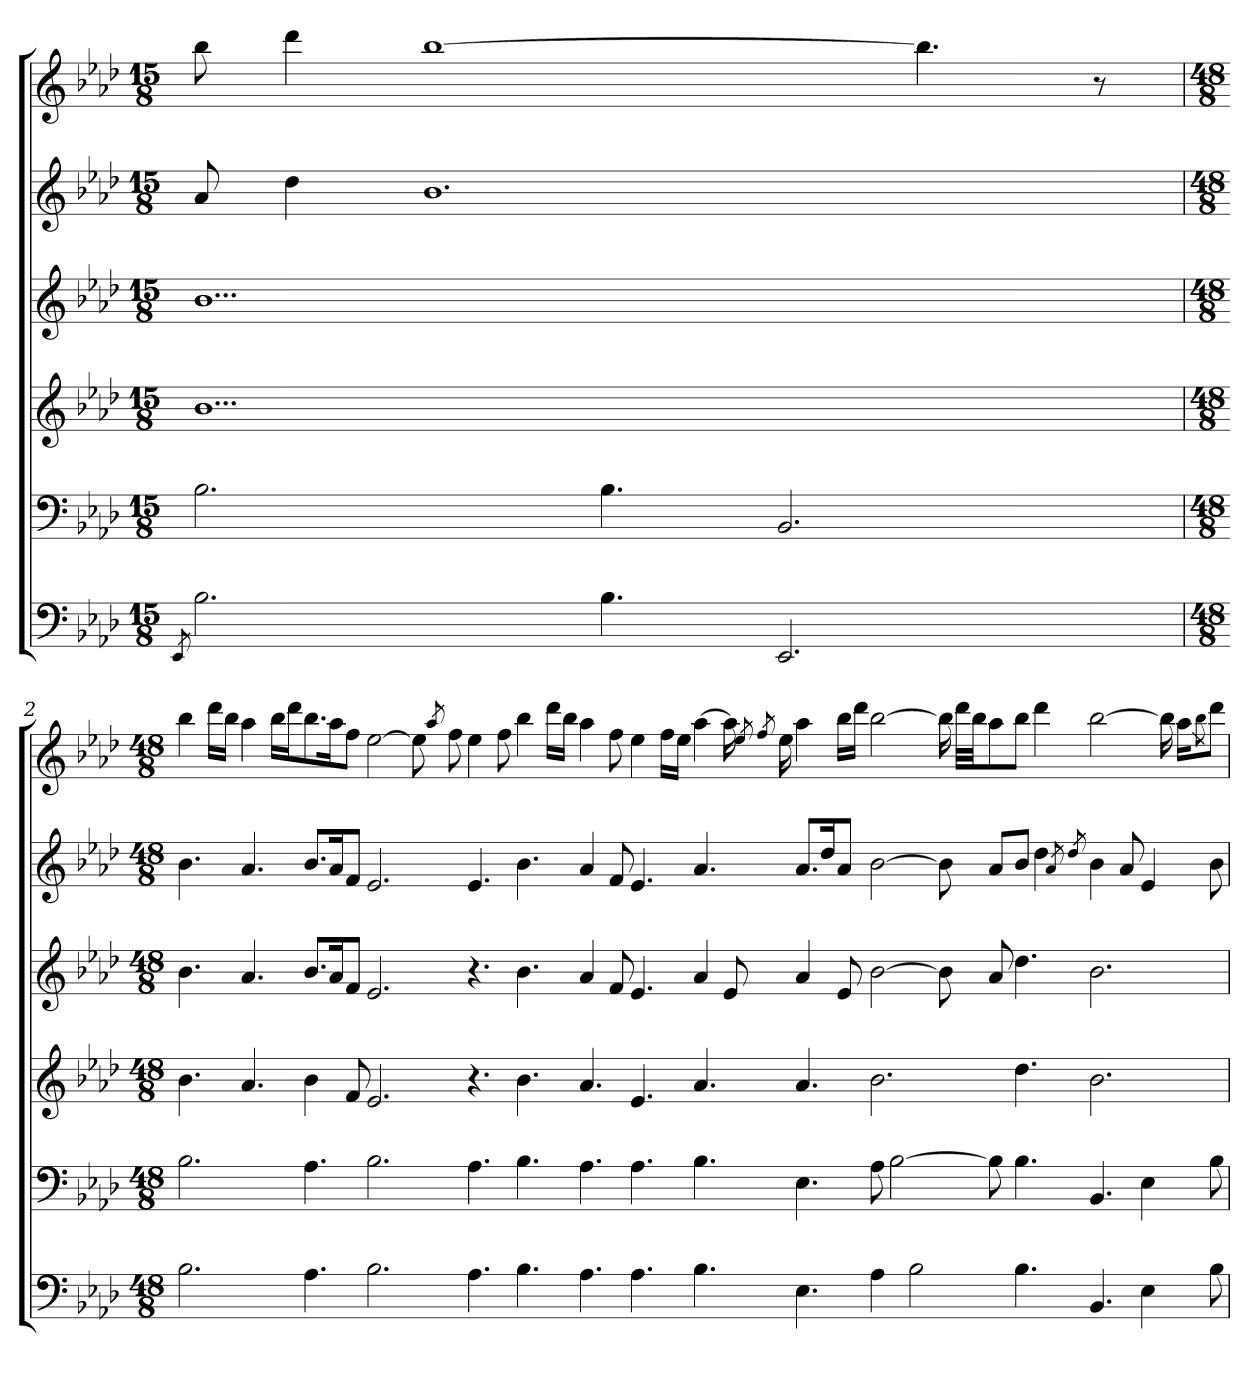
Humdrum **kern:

**kern	**kern	**kern	**kern	**kern	**kern
*part6	*part5	*part4	*part3	*part2	*part1
*staff6	*staff5	*staff4	*staff3	*staff2	*staff1
*clefF4	*clefF4	*clefG2	*clefG2	*clefG2	*clefG2
*k[b-e-a-d-]	*k[b-e-a-d-]	*k[b-e-a-d-]	*k[b-e-a-d-]	*k[b-e-a-d-]	*k[b-e-a-d-]
*M15/8	*M15/8	*M15/8	*M15/8	*M15/8	*M15/8
=1	=1	=1	=1	=1	=1
8qEE-	.	.	.	.	.
2.B-	2.B-	1...b-	1...b-	8a-	8bb-
.	.	.	.	4dd-	4ddd-
.	.	.	.	1.b-	[1bb-
4.B-	4.B-	.	.	.	.
2.EE-	2.BB-	.	.	.	.
.	.	.	.	.	4.bb-]
.	.	.	.	.	8r
=2	=2	=2	=2	=2	=2
*M48/8	*M48/8	*M48/8	*M48/8	*M48/8	*M48/8
2.B-	2.B-	4.b-	4.b-	4.b-	4bb-
.	.	.	.	.	16ddd-\LL
.	.	.	.	.	16bb-\JJ
.	.	4.a-	4.a-	4.a-	4aa-
.	.	.	.	.	16bb-\LL
.	.	.	.	.	16ddd-\J
4.A-	4.A-	4b-	8.b-/L	8.b-/L	8.bb-\
.	.	.	16a-/K	16a-/K	16aa-\K
.	.	8f	8f/J	8f/J	8ff\J
2.B-	2.B-	2.e-	2.e-	2.e-	[2ee-
.	.	.	.	.	8ee-]
.	.	.	.	.	8qaa-
.	.	.	.	.	8ff
4.A-	4.A-	4.r	4.r	4.e-	4ee-
.	.	.	.	.	8ff
4.B-	4.B-	4.b-	4.b-	4.b-	4bb-
.	.	.	.	.	16ddd-\LL
.	.	.	.	.	16bb-\JJ
4.A-	4.A-	4.a-	4a-	4a-	4aa-
.	.	.	8f	8f	8ff
4.A-	4.A-	4.e-	4.e-	4.e-	4ee-
.	.	.	.	.	16ff\LL
.	.	.	.	.	16ee-\JJ
4.B-	4.B-	4.a-	4a-	4.a-	[4aa-
.	.	.	8e-	.	16aa-]
.	.	.	.	.	8qee-
.	.	.	.	.	8qff
.	.	.	.	.	16ee-
4.E-	4.E-	4.a-	4a-	8.a-/L	4aa-
.	.	.	.	16dd-/K	.
.	.	.	8e-	8a-/J	16bb-\LL
.	.	.	.	.	16ddd-\JJ
4A-	8A-	2.b-	[2b-	[2b-	[2bb-
.	[2B-	.	.	.	.
2B-	.	.	.	.	.
.	.	.	8b-]	8b-]	16bb-]
.	.	.	.	.	32ddd-\LLL
.	.	.	.	.	32bb-\JJ
.	8B-]	.	8a-	8a-/L	8aa-\
4.B-	4.B-	4.dd-	4.dd-	8b-/J	8bb-\J
.	.	.	.	4dd-	4ddd-
.	.	.	.	8qa-	.
.	.	.	.	8qdd-	.
4.BB-	4.BB-	2.b-	2.b-	4b-	[2bb-
.	.	.	.	8a-	.
4E-	4E-	.	.	4e-	.
.	.	.	.	.	16bb-]
.	.	.	.	.	16aa-\KL
.	.	.	.	.	8qbb-\
8B-	8B-	.	.	8b-	8ddd-\J
=	=	=	=	=	=
*-	*-	*-	*-	*-	*-
